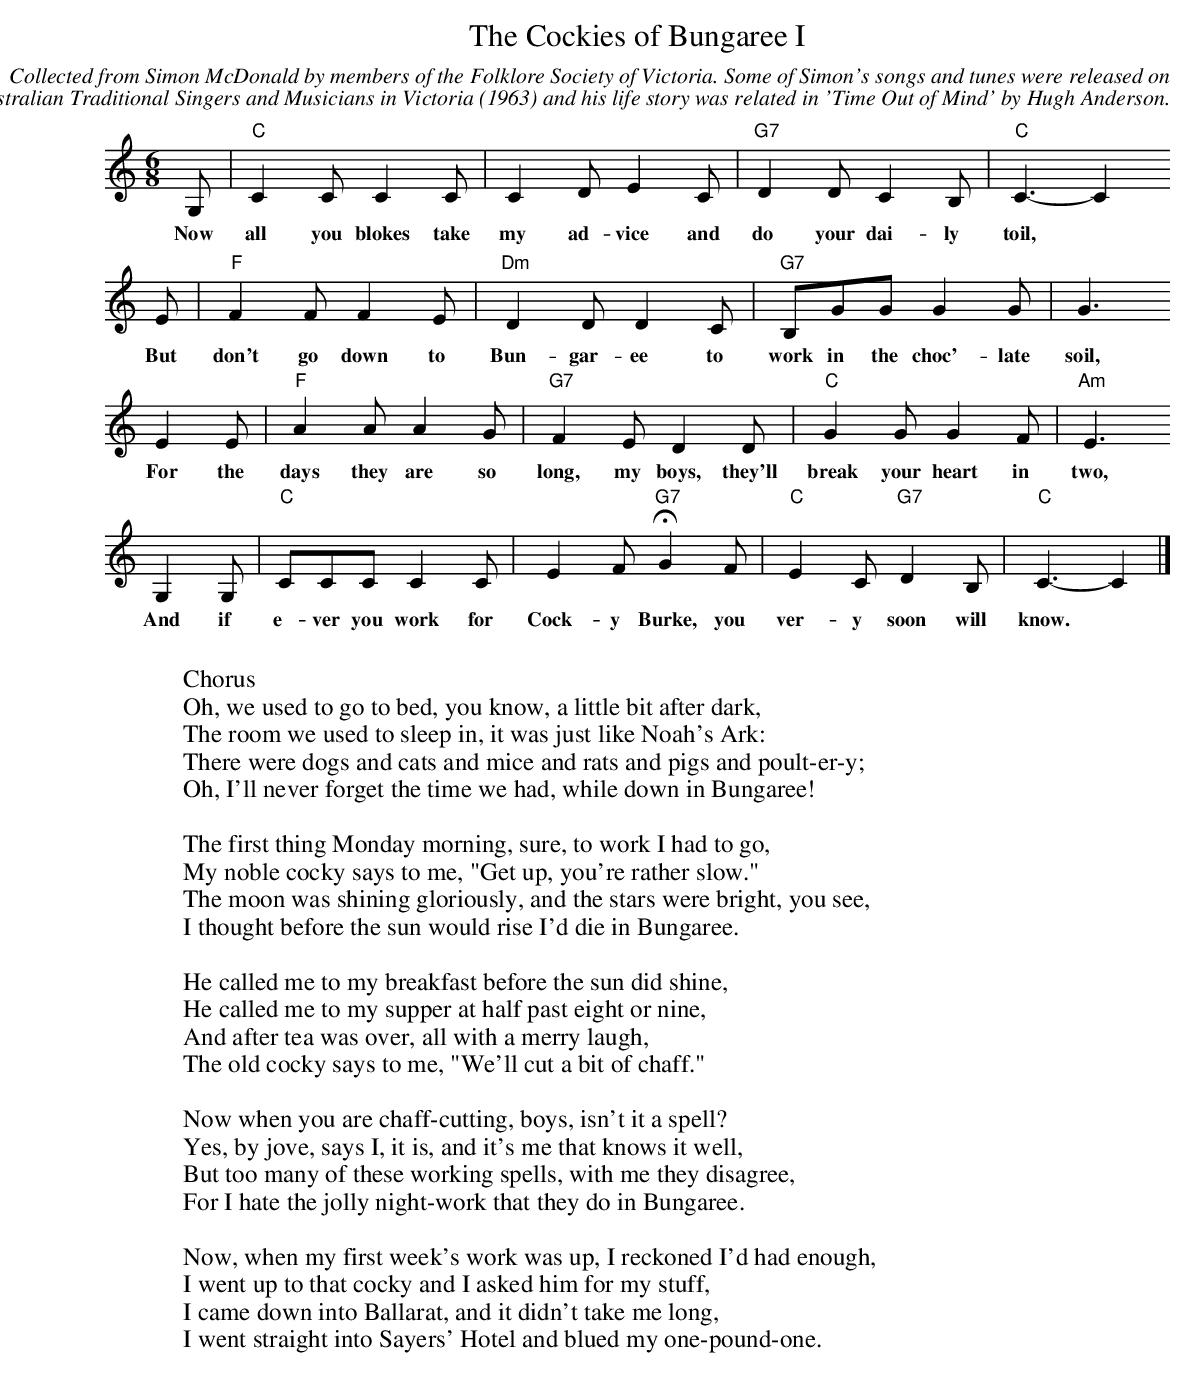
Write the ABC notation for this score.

X:1
T:Cockies of Bungaree I, The
C:Collected from Simon McDonald by members of the Folklore Society of Victoria. Some of Simon's songs and tunes were released on
C:Australian Traditional Singers and Musicians in Victoria (1963) and his life story was related in 'Time Out of Mind' by Hugh Anderson.
M:6/8
L:1/8
K:Cmaj
G,|"C"C2CC2C|C2D E2C|"G7"D2DC2B,|"C"C3-C2
w:Now all you blokes take my ad-vice and do your dai-ly toil,*
E|"F"F2FF2E|"Dm"D2DD2C|"G7"B,GGG2G|G3
w: But don't go down to Bun-gar-ee to work in the choc'-late soil,
E2E|"F"A2AA2G|"G7"F2ED2D|"C"G2GG2F|"Am"E3
w: For the days they are so long, my boys, they'll break your heart in two,
G,2G,|"C"CCCC2C|E2F"G7"HG2F|"C"E2C"G7"D2B,|"C"C3-C2|]
w: And if e-ver you work for Cock-y Burke, you ver-y soon will know.
W:
W:Chorus
W:Oh, we used to go to bed, you know, a little bit after dark,
W:The room we used to sleep in, it was just like Noah's Ark:
W:There were dogs and cats and mice and rats and pigs and poult-er-y;
W:Oh, I'll never forget the time we had, while down in Bungaree!
W:
W:The first thing Monday morning, sure, to work I had to go,
W:My noble cocky says to me, "Get up, you're rather slow."
W:The moon was shining gloriously, and the stars were bright, you see,
W:I thought before the sun would rise I'd die in Bungaree.
W:
W:He called me to my breakfast before the sun did shine,
W:He called me to my supper at half past eight or nine,
W:And after tea was over, all with a merry laugh,
W:The old cocky says to me, "We'll cut a bit of chaff."
W:
W:Now when you are chaff-cutting, boys, isn't it a spell?
W:Yes, by jove, says I, it is, and it's me that knows it well,
W:But too many of these working spells, with me they disagree,
W:For I hate the jolly night-work that they do in Bungaree.
W:
W:Now, when my first week's work was up, I reckoned I'd had enough,
W:I went up to that cocky and I asked him for my stuff,
W:I came down into Ballarat, and it didn't take me long,
W:I went straight into Sayers' Hotel and blued my one-pound-one.
